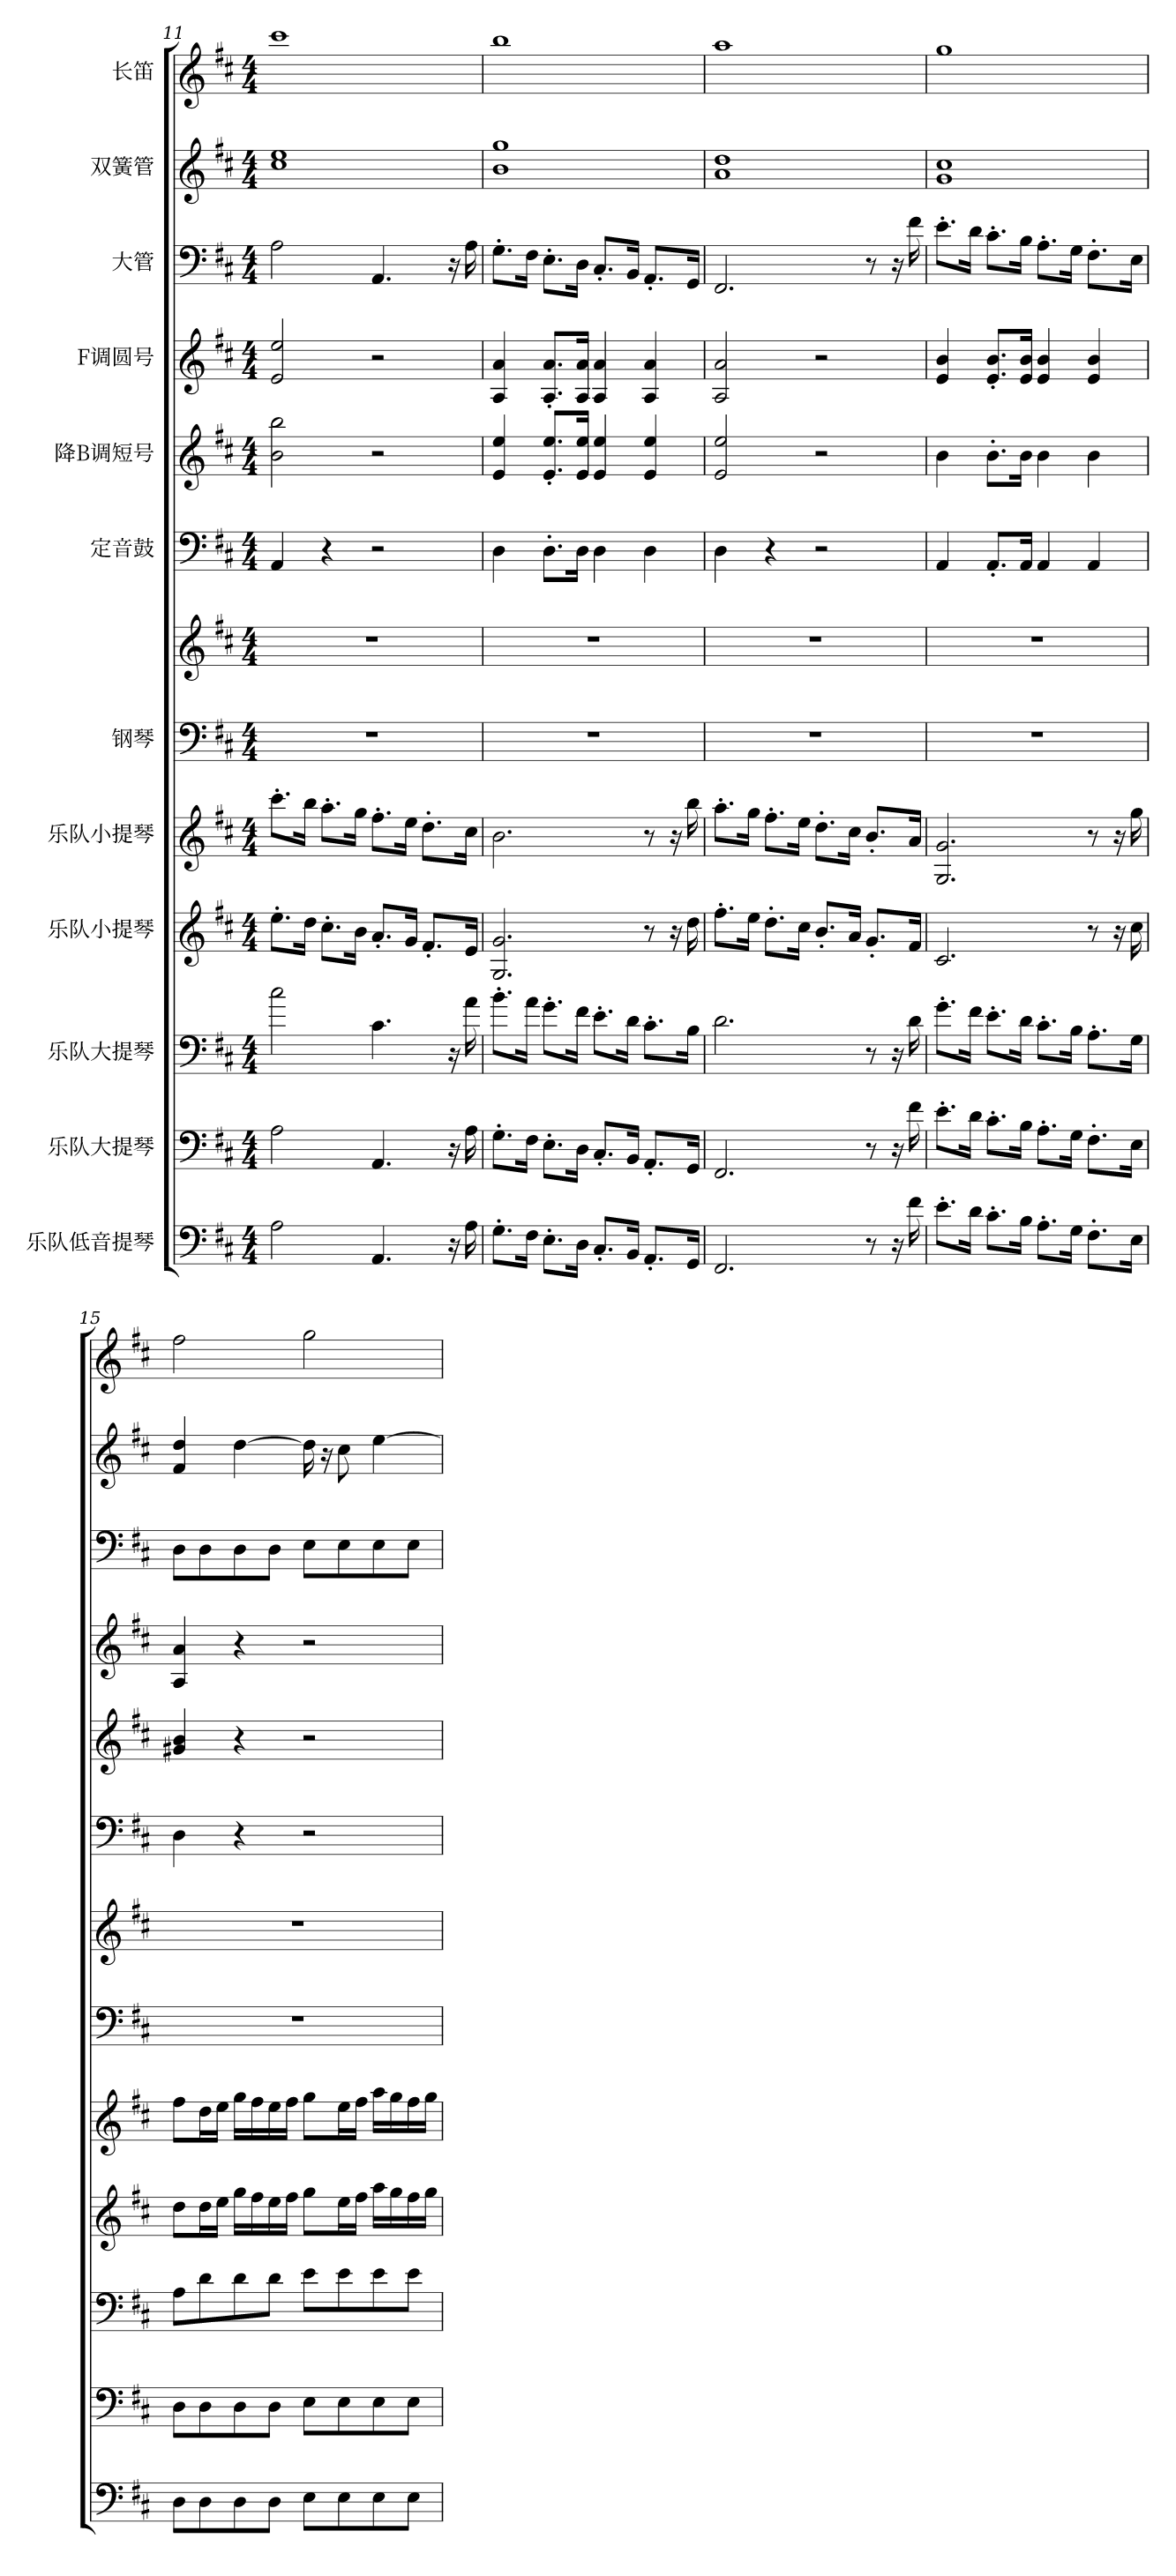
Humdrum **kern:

**kern	**kern	**kern	**kern	**kern	**kern	**kern	**kern	**kern	**kern	**kern	**kern	**kern
*part12	*part11	*part10	*part9	*part8	*part7	*part7	*part6	*part5	*part4	*part3	*part2	*part1
*staff13	*staff12	*staff11	*staff10	*staff9	*staff8	*staff7	*staff6	*staff5	*staff4	*staff3	*staff2	*staff1
*I"乐队低音提琴	*I"乐队大提琴	*I"乐队大提琴	*I"乐队小提琴	*I"乐队小提琴	*I"钢琴	*	*I"定音鼓	*I"降B调短号	*I"F调圆号	*I"大管	*I"双簧管	*I"长笛
!!LO:PB:g=z
*clefF4	*clefF4	*clefF4	*clefG2	*clefG2	*clefF4	*clefG2	*clefF4	*clefG2	*clefG2	*clefF4	*clefG2	*clefG2
*ITrd7c12	*	*	*	*	*	*	*	*ITrd1c2	*ITrd4c7	*	*	*
*k[f#c#]	*k[f#c#]	*k[f#c#]	*k[f#c#]	*k[f#c#]	*k[f#c#]	*k[f#c#]	*k[f#c#]	*k[]	*k[f#]	*k[f#c#]	*k[f#c#]	*k[f#c#]
*M4/4	*M4/4	*M4/4	*M4/4	*M4/4	*M4/4	*M4/4	*M4/4	*M4/4	*M4/4	*M4/4	*M4/4	*M4/4
=11	=11	=11	=11	=11	=11	=11	=11	=11	=11	=11	=11	=11
2AA\	2A\	2cc#\	8.ee'\L	8.ccc#'\L	1r	1r	4AA/	2a\ 2aa\	2A/ 2a/	2A\	1cc# 1ee	1ccc#
.	.	.	16dd\Jk	16bb\Jk	.	.	.	.	.	.	.	.
.	.	.	8.cc#'\L	8.aa'\L	.	.	4r	.	.	.	.	.
.	.	.	16b\Jk	16gg\Jk	.	.	.	.	.	.	.	.
4.AAA/	4.AA/	4.c#\	8.a'/L	8.ff#'\L	.	.	2r	2r	2r	4.AA/	.	.
.	.	.	16g/Jk	16ee\Jk	.	.	.	.	.	.	.	.
.	.	.	8.f#'/L	8.dd'\L	.	.	.	.	.	.	.	.
16r	16r	16r	.	.	.	.	.	.	.	16r	.	.
16AA\	16A\	16a\	16e/Jk	16cc#\Jk	.	.	.	.	.	16A\	.	.
=12	=12	=12	=12	=12	=12	=12	=12	=12	=12	=12	=12	=12
8.GG'\L	8.G'\L	8.b'\L	2.G/ 2.g/	2.b\	1r	1r	4D\	4d/ 4dd/	4D/ 4d/	8.G'\L	1b 1gg	1bb
16FF#\Jk	16F#\Jk	16a\Jk	.	.	.	.	.	.	.	16F#\Jk	.	.
8.EE'\L	8.E'\L	8.g'\L	.	.	.	.	8.D'\L	8.d/' 8.dd/'L	8.D/' 8.d/'L	8.E'\L	.	.
16DD\Jk	16D\Jk	16f#\Jk	.	.	.	.	16D\Jk	16d/ 16dd/Jk	16D/ 16d/Jk	16D\Jk	.	.
8.CC#'/L	8.C#'/L	8.e'\L	.	.	.	.	4D\	4d/ 4dd/	4D/ 4d/	8.C#'/L	.	.
16BBB/Jk	16BB/Jk	16d\Jk	.	.	.	.	.	.	.	16BB/Jk	.	.
8.AAA'/L	8.AA'/L	8.c#'\L	8r	8r	.	.	4D\	4d/ 4dd/	4D/ 4d/	8.AA'/L	.	.
.	.	.	16r	16r	.	.	.	.	.	.	.	.
16GGG/Jk	16GG/Jk	16B\Jk	16dd\	16bb\	.	.	.	.	.	16GG/Jk	.	.
=13	=13	=13	=13	=13	=13	=13	=13	=13	=13	=13	=13	=13
2.FFF#/	2.FF#/	2.d\	8.ff#'\L	8.aa'\L	1r	1r	4D\	2d/ 2dd/	2D/ 2d/	2.FF#/	1a 1dd	1aa
.	.	.	16ee\Jk	16gg\Jk	.	.	.	.	.	.	.	.
.	.	.	8.dd'\L	8.ff#'\L	.	.	4r	.	.	.	.	.
.	.	.	16cc#\Jk	16ee\Jk	.	.	.	.	.	.	.	.
.	.	.	8.b'/L	8.dd'\L	.	.	2r	2r	2r	.	.	.
.	.	.	16a/Jk	16cc#\Jk	.	.	.	.	.	.	.	.
8r	8r	8r	8.g'/L	8.b'/L	.	.	.	.	.	8r	.	.
16r	16r	16r	.	.	.	.	.	.	.	16r	.	.
16F#\	16f#\	16d\	16f#/Jk	16a/Jk	.	.	.	.	.	16f#\	.	.
!!LO:PB:g=z
=14	=14	=14	=14	=14	=14	=14	=14	=14	=14	=14	=14	=14
8.E'\L	8.e'\L	8.g'\L	2.c#/	2.G/ 2.g/	1r	1r	4AA/	4a\	4A/ 4e/	8.e'\L	1g 1cc#	1gg
16D\Jk	16d\Jk	16f#\Jk	.	.	.	.	.	.	.	16d\Jk	.	.
8.C#'\L	8.c#'\L	8.e'\L	.	.	.	.	8.AA'/L	8.a'\L	8.A/' 8.e/'L	8.c#'\L	.	.
16BB\Jk	16B\Jk	16d\Jk	.	.	.	.	16AA/Jk	16a\Jk	16A/ 16e/Jk	16B\Jk	.	.
8.AA'\L	8.A'\L	8.c#'\L	.	.	.	.	4AA/	4a\	4A/ 4e/	8.A'\L	.	.
16GG\Jk	16G\Jk	16B\Jk	.	.	.	.	.	.	.	16G\Jk	.	.
8.FF#'\L	8.F#'\L	8.A'\L	8r	8r	.	.	4AA/	4a\	4A/ 4e/	8.F#'\L	.	.
.	.	.	16r	16r	.	.	.	.	.	.	.	.
16EE\Jk	16E\Jk	16G\Jk	16cc#\	16gg\	.	.	.	.	.	16E\Jk	.	.
=15	=15	=15	=15	=15	=15	=15	=15	=15	=15	=15	=15	=15
8DD\L	8D\L	8A\L	8dd\L	8ff#\L	1r	1r	4D\	4f#X/ 4a/	4D/ 4d/	8D\L	4f#/ 4dd/	2ff#\
8DD\	8D\	8d\	16dd\L	16dd\L	.	.	.	.	.	8D\	.	.
.	.	.	16ee\JJ	16ee\JJ	.	.	.	.	.	.	.	.
8DD\	8D\	8d\	16gg\LL	16gg\LL	.	.	4r	4r	4r	8D\	[4dd\	.
.	.	.	16ff#\	16ff#\	.	.	.	.	.	.	.	.
8DD\J	8D\J	8d\J	16ee\	16ee\	.	.	.	.	.	8D\J	.	.
.	.	.	16ff#\JJ	16ff#\JJ	.	.	.	.	.	.	.	.
8EE\L	8E\L	8e\L	8gg\L	8gg\L	.	.	2r	2r	2r	8E\L	16dd\]	2gg\
.	.	.	.	.	.	.	.	.	.	.	16r	.
8EE\	8E\	8e\	16ee\L	16ee\L	.	.	.	.	.	8E\	8cc#\	.
.	.	.	16ff#\JJ	16ff#\JJ	.	.	.	.	.	.	.	.
8EE\	8E\	8e\	16aa\LL	16aa\LL	.	.	.	.	.	8E\	[4ee\	.
.	.	.	16gg\	16gg\	.	.	.	.	.	.	.	.
8EE\J	8E\J	8e\J	16ff#\	16ff#\	.	.	.	.	.	8E\J	.	.
.	.	.	16gg\JJ	16gg\JJ	.	.	.	.	.	.	.	.
=	=	=	=	=	=	=	=	=	=	=	=	=
*-	*-	*-	*-	*-	*-	*-	*-	*-	*-	*-	*-	*-
